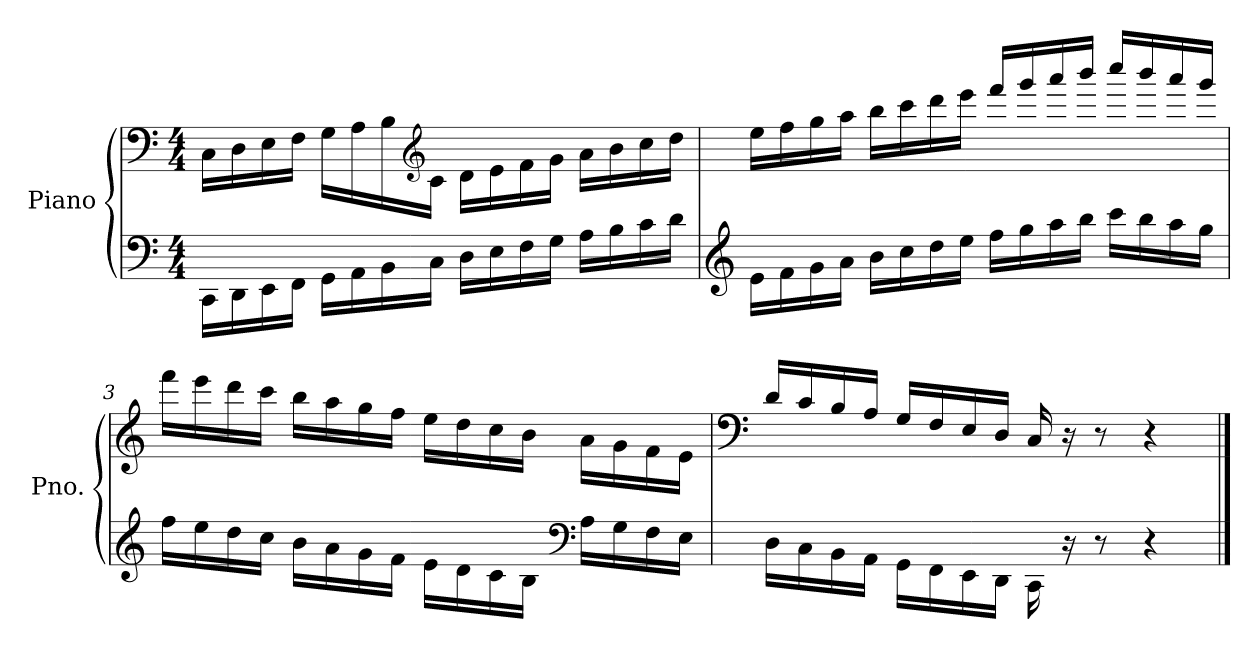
**kern	**kern
*part1	*part1
*staff2	*staff1
*I"Piano	*
*I'Pno.	*
*clefF4	*clefF4
*k[]	*k[]
*M4/4	*M4/4
=1	=1
16CC\LL	16C\LL
16DD\	16D\
16EE\	16E\
16FF\JJ	16F\JJ
16GG\LL	16G\LL
16AA\	16A\
16BB\	16B\
*	*clefG2
16C\JJ	16c\JJ
16D\LL	16d\LL
16E\	16e\
16F\	16f\
16G\JJ	16g\JJ
16A\LL	16a\LL
16B\	16b\
16c\	16cc\
16d\JJ	16dd\JJ
=2	=2
*clefG2	*
16e\LL	16ee\LL
16f\	16ff\
16g\	16gg\
16a\JJ	16aa\JJ
16b\LL	16bb\LL
16cc\	16ccc\
16dd\	16ddd\
16ee\JJ	16eee\JJ
16ff\LL	16fff/LL
16gg\	16ggg/
16aa\	16aaa/
16bb\JJ	16bbb/JJ
16ccc\LL	16cccc/LL
16bb\	16bbb/
16aa\	16aaa/
16gg\JJ	16ggg/JJ
!!LO:LB:g=z
=3	=3
16ff\LL	16fff\LL
16ee\	16eee\
16dd\	16ddd\
16cc\JJ	16ccc\JJ
16b\LL	16bb\LL
16a\	16aa\
16g\	16gg\
16f\JJ	16ff\JJ
16e\LL	16ee\LL
16d\	16dd\
16c\	16cc\
16B\JJ	16b\JJ
*clefF4	*
16A\LL	16a\LL
16G\	16g\
16F\	16f\
16E\JJ	16e\JJ
=4	=4
*	*clefF4
16D\LL	16d/LL
16C\	16c/
16BB\	16B/
16AA\JJ	16A/JJ
16GG\LL	16G/LL
16FF\	16F/
16EE\	16E/
16DD\JJ	16D/JJ
16CC\	16C/
16r	16r
8r	8r
4r	4r
==	==
*-	*-
